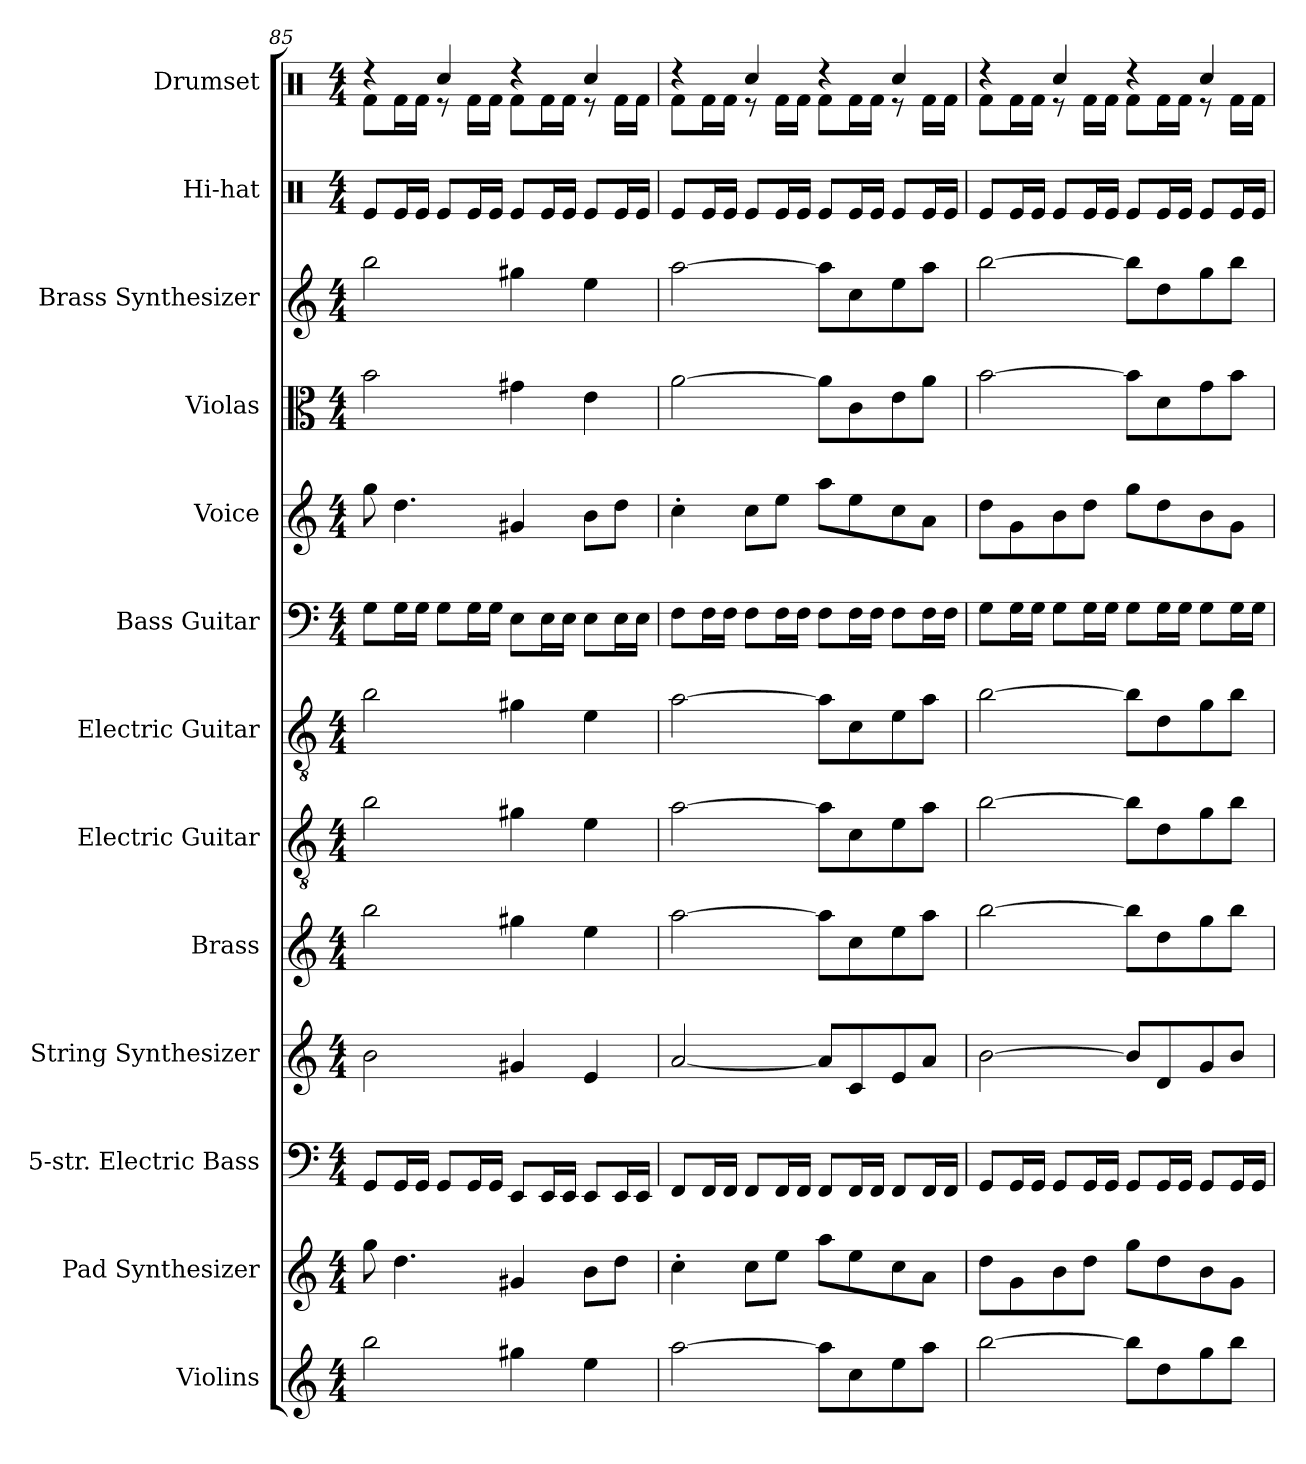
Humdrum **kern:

**kern	**kern	**kern	**kern	**kern	**kern	**kern	**kern	**kern	**kern	**kern	**kern	**kern
*part13	*part12	*part11	*part10	*part9	*part8	*part7	*part6	*part5	*part4	*part3	*part2	*part1
*staff13	*staff12	*staff11	*staff10	*staff9	*staff8	*staff7	*staff6	*staff5	*staff4	*staff3	*staff2	*staff1
*I"Violins	*I"Pad Synthesizer	*I"5-str. Electric Bass	*I"String Synthesizer	*I"Brass	*I"Electric Guitar	*I"Electric Guitar	*I"Bass Guitar	*I"Voice	*I"Violas	*I"Brass Synthesizer	*I"Hi-hat	*I"Drumset
*I'Vlns.	*I'Synth.	*I'El. B.	*I'Synth.	*I'Br.	*I'El. Guit.	*I'El. Guit.	*I'B. Guit.	*I'Vo.	*I'Vlas.	*I'Synth.	*I'Hi-hat	*I'D. Set
!!LO:PB:g=z
*clefG2	*clefG2	*clefF4	*clefG2	*clefG2	*clefGv2	*clefGv2	*clefF4	*clefG2	*clefC3	*clefG2	*clefX	*clefX
*	*	*ITrd7c12	*	*	*	*	*ITrd7c12	*	*	*	*	*
*k[]	*k[]	*k[]	*k[]	*k[]	*k[]	*k[]	*k[]	*k[]	*k[]	*k[]	*k[]	*k[]
*M4/4	*M4/4	*M4/4	*M4/4	*M4/4	*M4/4	*M4/4	*M4/4	*M4/4	*M4/4	*M4/4	*M4/4	*M4/4
=85	=85	=85	=85	=85	=85	=85	=85	=85	=85	=85	=85	=85
*	*	*	*	*	*	*	*	*	*	*	*	*^
2bb\	8gg\	8GGG/L	2b\	2bb\	2b\	2b\	8GG\L	8gg\	2b\	2bb\	8Re/L	4r	8Rf\L
.	4.dd\	16GGG/L	.	.	.	.	16GG\L	4.dd\	.	.	16Re/L	.	16Rf\L
.	.	16GGG/JJ	.	.	.	.	16GG\JJ	.	.	.	16Re/JJ	.	16Rf\JJ
.	.	8GGG/L	.	.	.	.	8GG\L	.	.	.	8Re/L	4Rcc/	8r
.	.	16GGG/L	.	.	.	.	16GG\L	.	.	.	16Re/L	.	16Rf\LL
.	.	16GGG/JJ	.	.	.	.	16GG\JJ	.	.	.	16Re/JJ	.	16Rf\JJ
4gg#X\	4g#X/	8EEE/L	4g#X/	4gg#X\	4g#X\	4g#X\	8EE\L	4g#X/	4g#X\	4gg#X\	8Re/L	4r	8Rf\L
.	.	16EEE/L	.	.	.	.	16EE\L	.	.	.	16Re/L	.	16Rf\L
.	.	16EEE/JJ	.	.	.	.	16EE\JJ	.	.	.	16Re/JJ	.	16Rf\JJ
4ee\	8b\L	8EEE/L	4e/	4ee\	4e\	4e\	8EE\L	8b\L	4e\	4ee\	8Re/L	4Rcc/	8r
.	8dd\J	16EEE/L	.	.	.	.	16EE\L	8dd\J	.	.	16Re/L	.	16Rf\LL
.	.	16EEE/JJ	.	.	.	.	16EE\JJ	.	.	.	16Re/JJ	.	16Rf\JJ
=86	=86	=86	=86	=86	=86	=86	=86	=86	=86	=86	=86	=86	=86
[2aa\	4cc'\	8FFF/L	[2a/	[2aa\	[2a\	[2a\	8FF\L	4cc'\	[2a\	[2aa\	8Re/L	4r	8Rf\L
.	.	16FFF/L	.	.	.	.	16FF\L	.	.	.	16Re/L	.	16Rf\L
.	.	16FFF/JJ	.	.	.	.	16FF\JJ	.	.	.	16Re/JJ	.	16Rf\JJ
.	8cc\L	8FFF/L	.	.	.	.	8FF\L	8cc\L	.	.	8Re/L	4Rcc/	8r
.	8ee\J	16FFF/L	.	.	.	.	16FF\L	8ee\J	.	.	16Re/L	.	16Rf\LL
.	.	16FFF/JJ	.	.	.	.	16FF\JJ	.	.	.	16Re/JJ	.	16Rf\JJ
8aa\L]	8aa\L	8FFF/L	8a/L]	8aa\L]	8a\L]	8a\L]	8FF\L	8aa\L	8a\L]	8aa\L]	8Re/L	4r	8Rf\L
8cc\	8ee\	16FFF/L	8c/	8cc\	8c\	8c\	16FF\L	8ee\	8c\	8cc\	16Re/L	.	16Rf\L
.	.	16FFF/JJ	.	.	.	.	16FF\JJ	.	.	.	16Re/JJ	.	16Rf\JJ
8ee\	8cc\	8FFF/L	8e/	8ee\	8e\	8e\	8FF\L	8cc\	8e\	8ee\	8Re/L	4Rcc/	8r
8aa\J	8a\J	16FFF/L	8a/J	8aa\J	8a\J	8a\J	16FF\L	8a\J	8a\J	8aa\J	16Re/L	.	16Rf\LL
.	.	16FFF/JJ	.	.	.	.	16FF\JJ	.	.	.	16Re/JJ	.	16Rf\JJ
=87	=87	=87	=87	=87	=87	=87	=87	=87	=87	=87	=87	=87	=87
[2bb\	8dd\L	8GGG/L	[2b\	[2bb\	[2b\	[2b\	8GG\L	8dd\L	[2b\	[2bb\	8Re/L	4r	8Rf\L
.	8g\	16GGG/L	.	.	.	.	16GG\L	8g\	.	.	16Re/L	.	16Rf\L
.	.	16GGG/JJ	.	.	.	.	16GG\JJ	.	.	.	16Re/JJ	.	16Rf\JJ
.	8b\	8GGG/L	.	.	.	.	8GG\L	8b\	.	.	8Re/L	4Rcc/	8r
.	8dd\J	16GGG/L	.	.	.	.	16GG\L	8dd\J	.	.	16Re/L	.	16Rf\LL
.	.	16GGG/JJ	.	.	.	.	16GG\JJ	.	.	.	16Re/JJ	.	16Rf\JJ
8bb\L]	8gg\L	8GGG/L	8b/L]	8bb\L]	8b\L]	8b\L]	8GG\L	8gg\L	8b\L]	8bb\L]	8Re/L	4r	8Rf\L
8dd\	8dd\	16GGG/L	8d/	8dd\	8d\	8d\	16GG\L	8dd\	8d\	8dd\	16Re/L	.	16Rf\L
.	.	16GGG/JJ	.	.	.	.	16GG\JJ	.	.	.	16Re/JJ	.	16Rf\JJ
8gg\	8b\	8GGG/L	8g/	8gg\	8g\	8g\	8GG\L	8b\	8g\	8gg\	8Re/L	4Rcc/	8r
8bb\J	8g\J	16GGG/L	8b/J	8bb\J	8b\J	8b\J	16GG\L	8g\J	8b\J	8bb\J	16Re/L	.	16Rf\LL
.	.	16GGG/JJ	.	.	.	.	16GG\JJ	.	.	.	16Re/JJ	.	16Rf\JJ
*	*	*	*	*	*	*	*	*	*	*	*	*v	*v
=	=	=	=	=	=	=	=	=	=	=	=	=
*-	*-	*-	*-	*-	*-	*-	*-	*-	*-	*-	*-	*-
